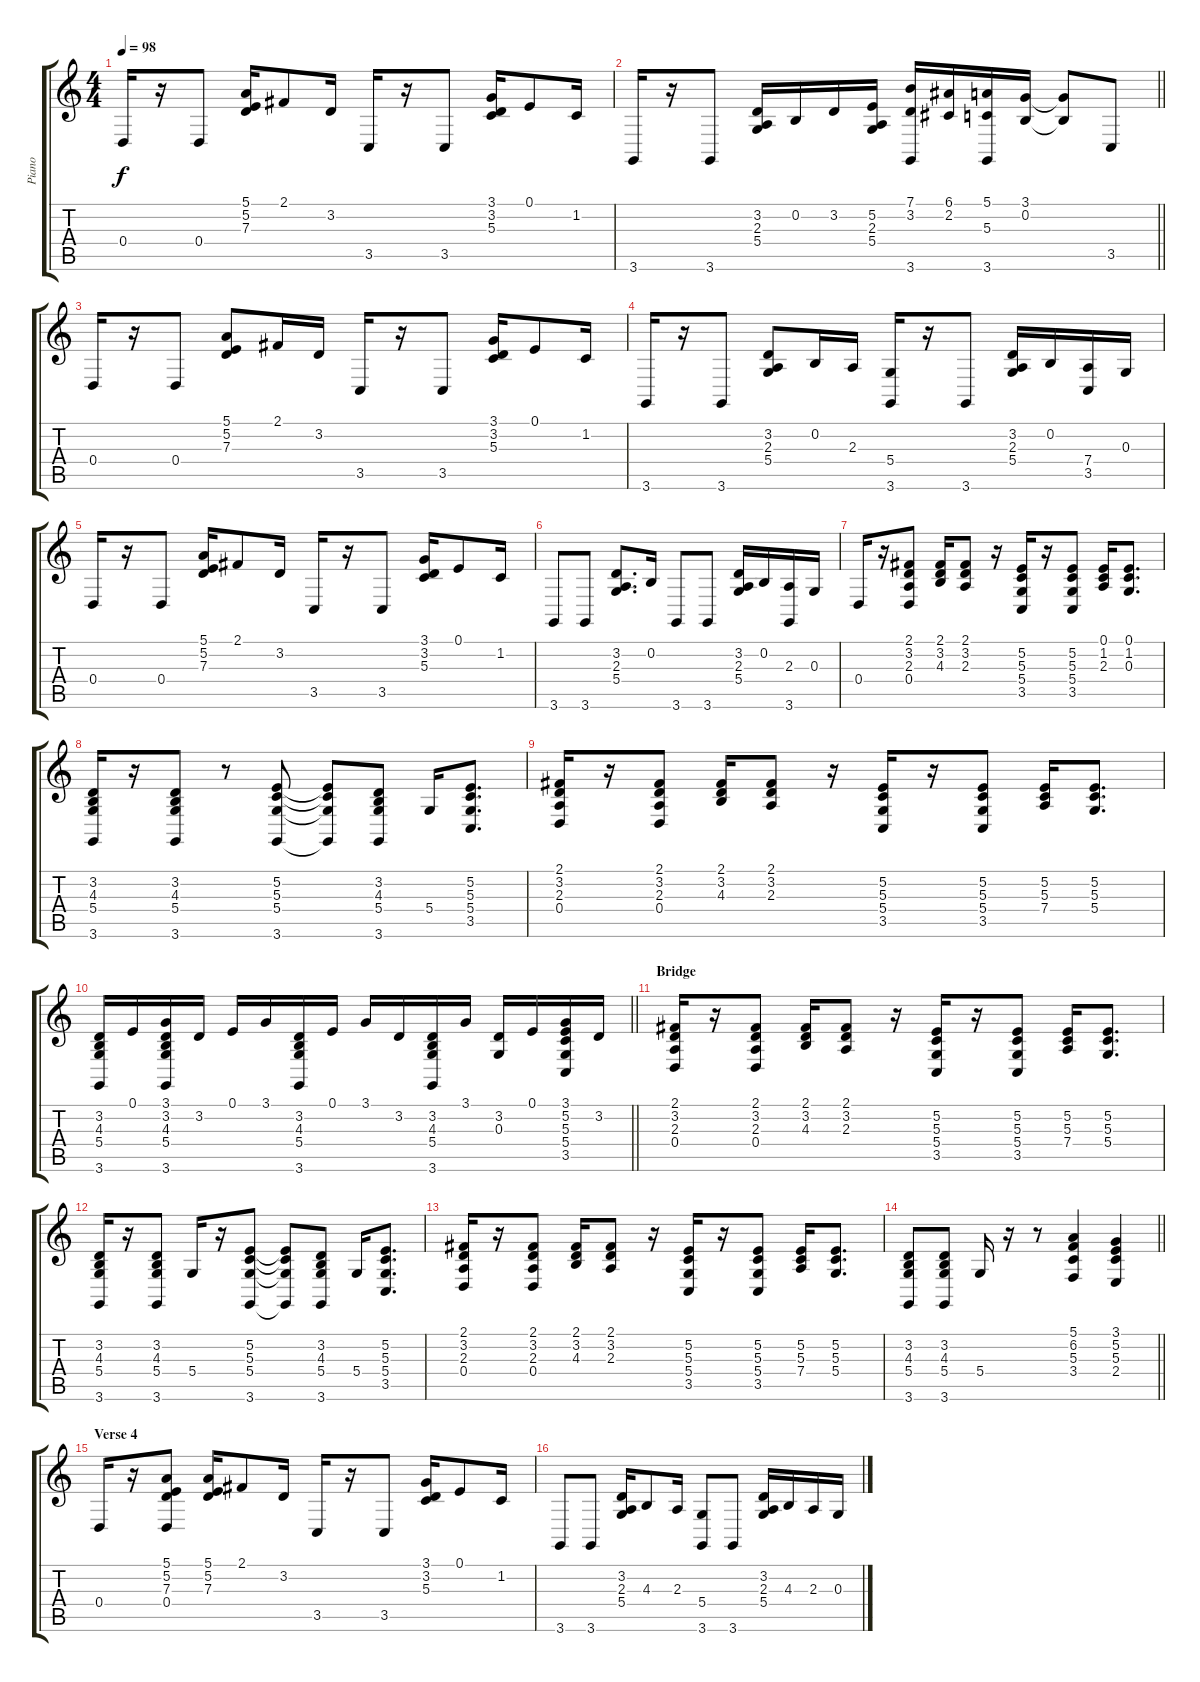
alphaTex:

\track ("Piano" "Piano") {instrument acousticgrandpiano}
\staff {score tabs}
\tuning (E4 B3 G3 D3 A2 E2) {hide}
\ts (4 4)
\tempo 98
\clef g2
\ks c
0.4.16{dy f} r.16 0.4.8 (5.1 5.2 7.3).16 2.1.8 3.2.16 3.5.16 r.16 3.5.8 (3.1 3.2 5.3).16 0.1.8 1.2.16 |
\barLineRight lightlight
3.6.16 r.16 3.6.8 (3.2 2.3 5.4).16 0.2.16 3.2.16 (5.2 2.3 5.4).16 (7.1 3.2 3.6).16 (6.1 2.2).16 (5.1 5.3 3.6).16 (3.1 0.2).16 (3.1{t} 0.2{t}).8 3.5.8 |
0.4.16 r.16 0.4.8 (5.1 5.2 7.3).8 2.1.16 3.2.16 3.5.16 r.16 3.5.8 (3.1 3.2 5.3).16 0.1.8 1.2.16 |
3.6.16 r.16 3.6.8 (3.2 2.3 5.4).8 0.2.16 2.3.16 (5.4 3.6).16 r.16 3.6.8 (3.2 2.3 5.4).16 0.2.16 (7.4 3.5).16 0.3.16 |
0.4.16 r.16 0.4.8 (5.1 5.2 7.3).16 2.1.8 3.2.16 3.5.16 r.16 3.5.8 (3.1 3.2 5.3).16 0.1.8 1.2.16 |
3.6.8 3.6.8 (3.2 2.3 5.4).8{d} 0.2.16 3.6.8 3.6.8 (3.2 2.3 5.4).16 0.2.16 (2.3 3.6).16 0.3.16 |
0.4.16 r.16 (2.1 3.2 2.3 0.4).8 (2.1 3.2 4.3).16 (2.1 3.2 2.3).8 r.16 (5.2 5.3 5.4 3.5).16 r.16 (5.2 5.3 5.4 3.5).8 (0.1 1.2 2.3).16 (0.1 1.2 0.3).8{d} |
(3.2 4.3 5.4 3.6).16 r.16 (3.2 4.3 5.4 3.6).8 r.8 (5.2 5.3 5.4 3.6).8 (5.2{t} 5.3{t} 5.4{t} 3.6{t}).8 (3.2 4.3 5.4 3.6).8 5.4.16 (5.2 5.3 5.4 3.5).8{d} |
(2.1 3.2 2.3 0.4).16 r.16 (2.1 3.2 2.3 0.4).8 (2.1 3.2 4.3).16 (2.1 3.2 2.3).8 r.16 (5.2 5.3 5.4 3.5).16 r.16 (5.2 5.3 5.4 3.5).8 (5.2 5.3 7.4).16 (5.2 5.3 5.4).8{d} |
\barLineRight lightlight
(3.2 4.3 5.4 3.6).16 0.1.16 (3.1 3.2 4.3 5.4 3.6).16 3.2.16 0.1.16 3.1.16 (3.2 4.3 5.4 3.6).16 0.1.16 3.1.16 3.2.16 (3.2 4.3 5.4 3.6).16 3.1.16 (3.2 0.3).16 0.1.16 (3.1 5.2 5.3 5.4 3.5).16 3.2.16 |
\section ("" "Bridge")
(2.1 3.2 2.3 0.4).16 r.16 (2.1 3.2 2.3 0.4).8 (2.1 3.2 4.3).16 (2.1 3.2 2.3).8 r.16 (5.2 5.3 5.4 3.5).16 r.16 (5.2 5.3 5.4 3.5).8 (5.2 5.3 7.4).16 (5.2 5.3 5.4).8{d} |
(3.2 4.3 5.4 3.6).16 r.16 (3.2 4.3 5.4 3.6).8 5.4.16 r.16 (5.2 5.3 5.4 3.6).8 (5.2{t} 5.3{t} 5.4{t} 3.6{t}).8 (3.2 4.3 5.4 3.6).8 5.4.16 (5.2 5.3 5.4 3.5).8{d} |
(2.1 3.2 2.3 0.4).16 r.16 (2.1 3.2 2.3 0.4).8 (2.1 3.2 4.3).16 (2.1 3.2 2.3).8 r.16 (5.2 5.3 5.4 3.5).16 r.16 (5.2 5.3 5.4 3.5).8 (5.2 5.3 7.4).16 (5.2 5.3 5.4).8{d} |
\barLineRight lightlight
(3.2 4.3 5.4 3.6).8 (3.2 4.3 5.4 3.6).8 5.4.16 r.16 r.8 (5.1 6.2 5.3 3.4).4 (3.1 5.2 5.3 2.4).4 |
\section ("" "Verse 4")
0.4.16 r.16 (5.1 5.2 7.3 0.4).8 (5.1 5.2 7.3).16 2.1.8 3.2.16 3.5.16 r.16 3.5.8 (3.1 3.2 5.3).16 0.1.8 1.2.16 |
3.6.8 3.6.8 (3.2 2.3 5.4).16 4.3.8 2.3.16 (5.4 3.6).8 3.6.8 (3.2 2.3 5.4).16 4.3.16 2.3.16 0.3.16
